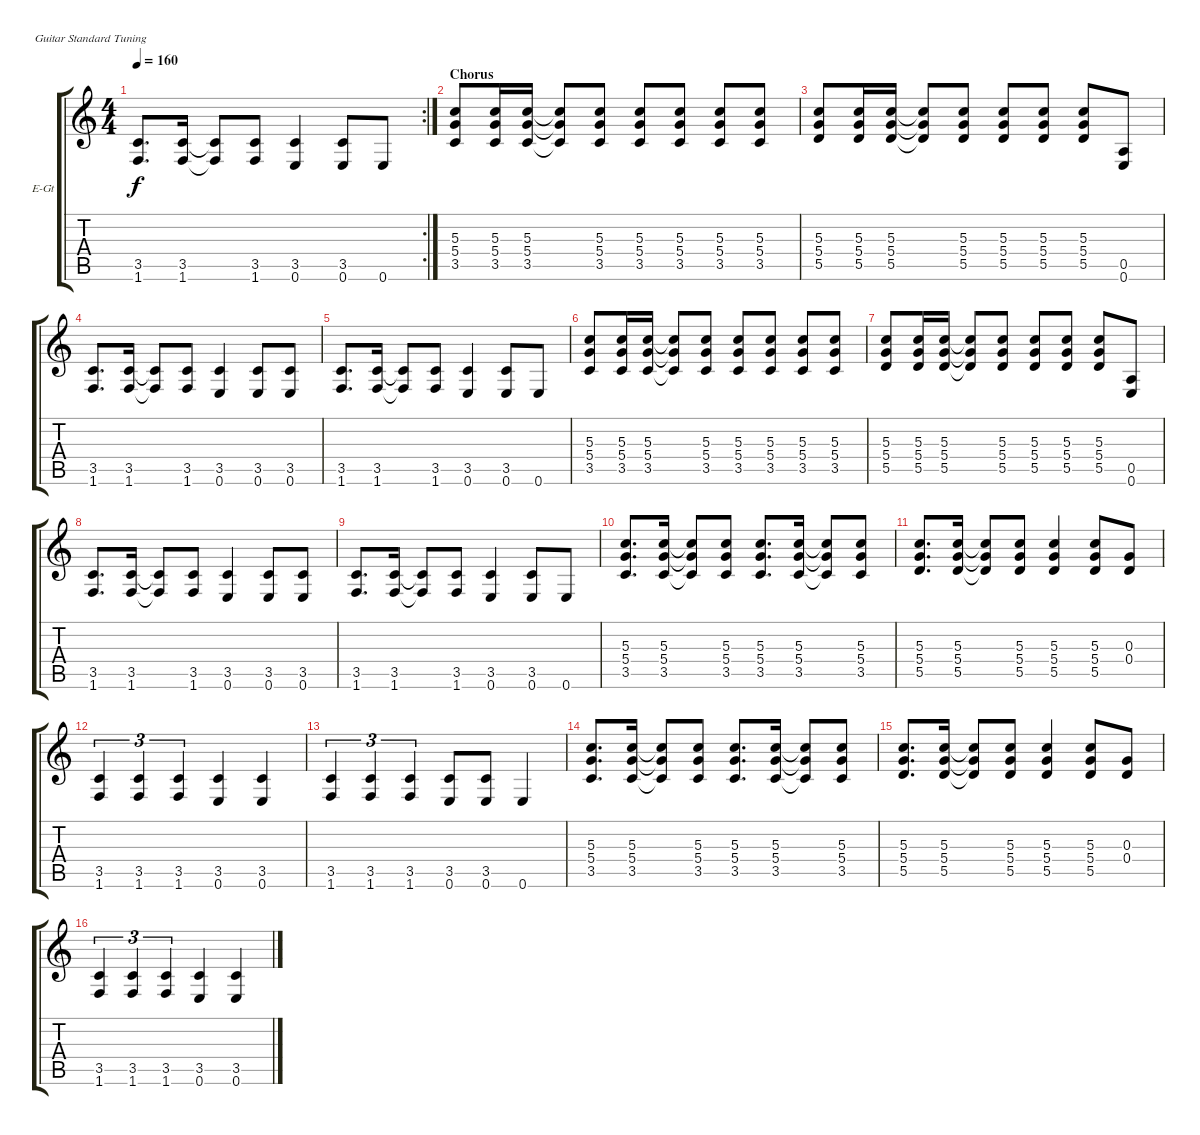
\defaultSystemsLayout 4
\bracketExtendMode groupsimilarinstruments
\firstSystemTrackNameOrientation horizontal
\otherSystemsTrackNameOrientation horizontal
\track ("Guitar 1" "E-Gt") {instrument distortionguitar}
\staff {score tabs}
\tuning (E4 B3 G3 D3 A2 E2)
\rc 2
\ts (4 4)
\tempo 160
\clef g2
\ks c
(1.6 3.5).8{d dy f} (1.6 3.5).16 (1.6{t} 3.5{t}).8 (1.6 3.5).8 (0.6 3.5).4 (0.6 3.5).8 0.6.8 |
\section ("" "Chorus")
(3.5 5.4 5.3).8 (3.5 5.4 5.3).16 (3.5 5.4 5.3).16 (3.5{t} 5.4{t} 5.3{t}).8 (3.5 5.4 5.3).8 (3.5 5.4 5.3).8 (3.5 5.4 5.3).8 (3.5 5.4 5.3).8 (3.5 5.4 5.3).8 |
(5.5 5.4 5.3).8 (5.5 5.4 5.3).16 (5.5 5.4 5.3).16 (5.5{t} 5.4{t} 5.3{t}).8 (5.5 5.4 5.3).8 (5.5 5.4 5.3).8 (5.5 5.4 5.3).8 (5.5 5.4 5.3).8 (0.5 0.6).8 |
(1.6 3.5).8{d} (1.6 3.5).16 (1.6{t} 3.5{t}).8 (1.6 3.5).8 (0.6 3.5).4 (0.6 3.5).8 (0.6 3.5).8 |
(1.6 3.5).8{d} (1.6 3.5).16 (1.6{t} 3.5{t}).8 (1.6 3.5).8 (0.6 3.5).4 (0.6 3.5).8 0.6.8 |
(3.5 5.4 5.3).8 (3.5 5.4 5.3).16 (3.5 5.4 5.3).16 (3.5{t} 5.4{t} 5.3{t}).8 (3.5 5.4 5.3).8 (3.5 5.4 5.3).8 (3.5 5.4 5.3).8 (3.5 5.4 5.3).8 (3.5 5.4 5.3).8 |
(5.5 5.4 5.3).8 (5.5 5.4 5.3).16 (5.5 5.4 5.3).16 (5.5{t} 5.4{t} 5.3{t}).8 (5.5 5.4 5.3).8 (5.5 5.4 5.3).8 (5.5 5.4 5.3).8 (5.5 5.4 5.3).8 (0.5 0.6).8 |
(1.6 3.5).8{d} (1.6 3.5).16 (1.6{t} 3.5{t}).8 (1.6 3.5).8 (0.6 3.5).4 (0.6 3.5).8 (0.6 3.5).8 |
(1.6 3.5).8{d} (1.6 3.5).16 (1.6{t} 3.5{t}).8 (1.6 3.5).8 (0.6 3.5).4 (0.6 3.5).8 0.6.8 |
(3.5 5.4 5.3).8{d} (3.5 5.4 5.3).16 (3.5{t} 5.4{t} 5.3{t}).8 (3.5 5.4 5.3).8 (3.5 5.4 5.3).8{d} (3.5 5.4 5.3).16 (3.5{t} 5.4{t} 5.3{t}).8 (3.5 5.4 5.3).8 |
(5.5 5.4 5.3).8{d} (5.5 5.4 5.3).16 (5.5{t} 5.4{t} 5.3{t}).8 (5.5 5.4 5.3).8 (5.5 5.4 5.3).4 (5.5 5.4 5.3).8 (0.3 0.4).8 |
(1.6 3.5).4{tu (3 2)} (1.6 3.5).4{tu (3 2)} (1.6 3.5).4{tu (3 2)} (0.6 3.5).4 (0.6 3.5).4 |
(1.6 3.5).4{tu (3 2)} (1.6 3.5).4{tu (3 2)} (1.6 3.5).4{tu (3 2)} (0.6 3.5).8 (0.6 3.5).8 0.6.4 |
(3.5 5.4 5.3).8{d} (3.5 5.4 5.3).16 (3.5{t} 5.4{t} 5.3{t}).8 (3.5 5.4 5.3).8 (3.5 5.4 5.3).8{d} (3.5 5.4 5.3).16 (3.5{t} 5.4{t} 5.3{t}).8 (3.5 5.4 5.3).8 |
(5.5 5.4 5.3).8{d} (5.5 5.4 5.3).16 (5.5{t} 5.4{t} 5.3{t}).8 (5.5 5.4 5.3).8 (5.5 5.4 5.3).4 (5.5 5.4 5.3).8 (0.3 0.4).8 |
(1.6 3.5).4{tu (3 2)} (1.6 3.5).4{tu (3 2)} (1.6 3.5).4{tu (3 2)} (0.6 3.5).4 (0.6 3.5).4
